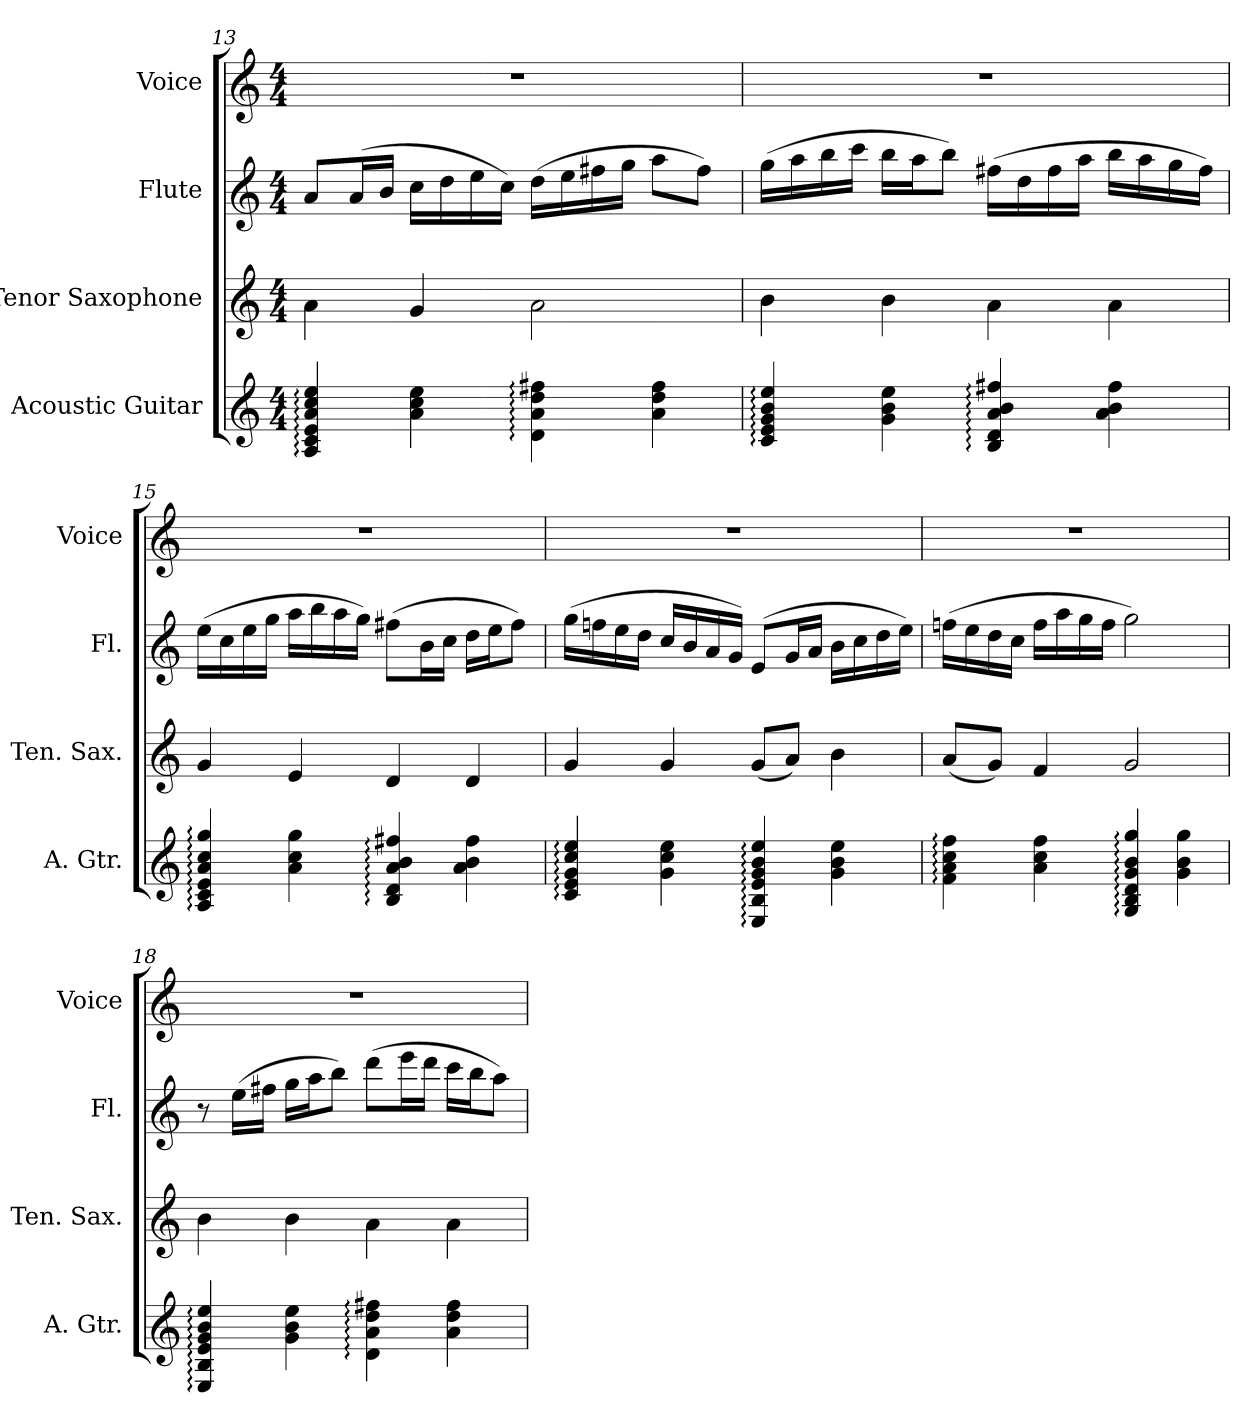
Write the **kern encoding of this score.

**kern	**kern	**kern	**kern
*part4	*part3	*part2	*part1
*staff4	*staff3	*staff2	*staff1
*I"Acoustic Guitar	*I"Tenor Saxophone	*I"Flute	*I"Voice
*I'A. Gtr.	*I'Ten. Sax.	*I'Fl.	*I'Voice
*clefG2	*clefG2	*clefG2	*clefG2
*ITrd7c12	*ITrd8c14	*	*
*k[]	*k[]	*k[]	*k[]
*C:	*C:	*C:	*C:
*M4/4	*M4/4	*M4/4	*M4/4
=13	=13	=13	=13
4AAi/: 4Ci: 4Ei: 4Ai: 4ci: 4ei:	4Ai\	8ai/L	1r
.	.	(16ai/L	.
.	.	16bi/JJ	.
4Ai\ 4ci 4ei	4Gi/	16cci\LL	.
.	.	16ddi\	.
.	.	16eei\	.
.	.	16cci\JJ)	.
4Di\: 4Ai: 4di: 4f#Xi:	2Ai\	(16ddi\LL	.
.	.	16eei\	.
.	.	16ff#Xi\	.
.	.	16ggi\JJ	.
4Ai\ 4di 4f#i	.	8aai\L	.
.	.	8ff#i\J)	.
!!LO:PB:g=z
=14	=14	=14	=14
4Ci/: 4Ei: 4Gi: 4Bi: 4ei:	4Bi\	(16ggi\LL	1r
.	.	16aai\	.
.	.	16bbi\	.
.	.	16ccci\JJ	.
4Gi\ 4Bi 4ei	4Bi\	16bbi\LL	.
.	.	16aai\J	.
.	.	8bbi\J)	.
4BBi/: 4Di: 4Ai: 4Bi: 4f#Xi:	4Ai\	(16ff#Xi\LL	.
.	.	16ddi\	.
.	.	16ff#i\	.
.	.	16aai\JJ	.
4Ai\ 4Bi 4f#i	4Ai\	16bbi\LL	.
.	.	16aai\	.
.	.	16ggi\	.
.	.	16ff#i\JJ)	.
=15	=15	=15	=15
4AAi/: 4Ci: 4Ei: 4Ai: 4ci: 4gi:	4Gi/	(16eei\LL	1r
.	.	16cci\	.
.	.	16eei\	.
.	.	16ggi\JJ	.
4Ai\ 4ci 4gi	4Ei/	16aai\LL	.
.	.	16bbi\	.
.	.	16aai\	.
.	.	16ggi\JJ)	.
4BBi/: 4Di: 4Ai: 4Bi: 4f#Xi:	4Di/	(8ff#Xi\L	.
.	.	16bi\L	.
.	.	16cci\JJ	.
4Ai\ 4Bi 4f#i	4Di/	16ddi\LL	.
.	.	16eei\J	.
.	.	8ff#i\J)	.
=16	=16	=16	=16
4Ci/: 4Ei: 4Gi: 4ci: 4ei:	4Gi/	(16ggi\LL	1r
.	.	16ffni\	.
.	.	16eei\	.
.	.	16ddi\JJ	.
4Gi\ 4ci 4ei	4Gi/	16cci/LL	.
.	.	16bi/	.
.	.	16ai/	.
.	.	16gi/JJ)	.
4EEi/: 4BBi: 4Ei: 4Gi: 4Bi: 4ei:	(8Gi/L	(8ei/L	.
.	8Ai/J)	16gi/L	.
.	.	16ai/JJ	.
4Gi\ 4Bi 4ei	4Bi\	16bi\LL	.
.	.	16cci\	.
.	.	16ddi\	.
.	.	16eei\JJ)	.
=17	=17	=17	=17
4Fi\: 4Ai: 4ci: 4fi:	(8Ai/L	(16ffni\LL	1r
.	.	16eei\	.
.	8Gi/J)	16ddi\	.
.	.	16cci\JJ	.
4Ai\ 4ci 4fi	4Fi/	16ffi\LL	.
.	.	16aai\	.
.	.	16ggi\	.
.	.	16ffi\JJ	.
4GGi/: 4BBi: 4Di: 4Gi: 4Bi: 4gi:	2Gi/	2ggi\)	.
4Gi\ 4Bi 4gi	.	.	.
!!LO:LB:g=z
=18	=18	=18	=18
4EEi/: 4BBi: 4Ei: 4Gi: 4Bi: 4ei:	4Bi\	8r	1r
.	.	(16eei\LL	.
.	.	16ff#Xi\JJ	.
4Gi\ 4Bi 4ei	4Bi\	16ggi\LL	.
.	.	16aai\J	.
.	.	8bbi\J)	.
4Di\: 4Ai: 4di: 4f#Xi:	4Ai\	(8dddi\L	.
.	.	16eeei\L	.
.	.	16dddi\JJ	.
4Ai\ 4di 4f#i	4Ai\	16ccci\LL	.
.	.	16bbi\J	.
.	.	8aai\J)	.
=	=	=	=
*-	*-	*-	*-
